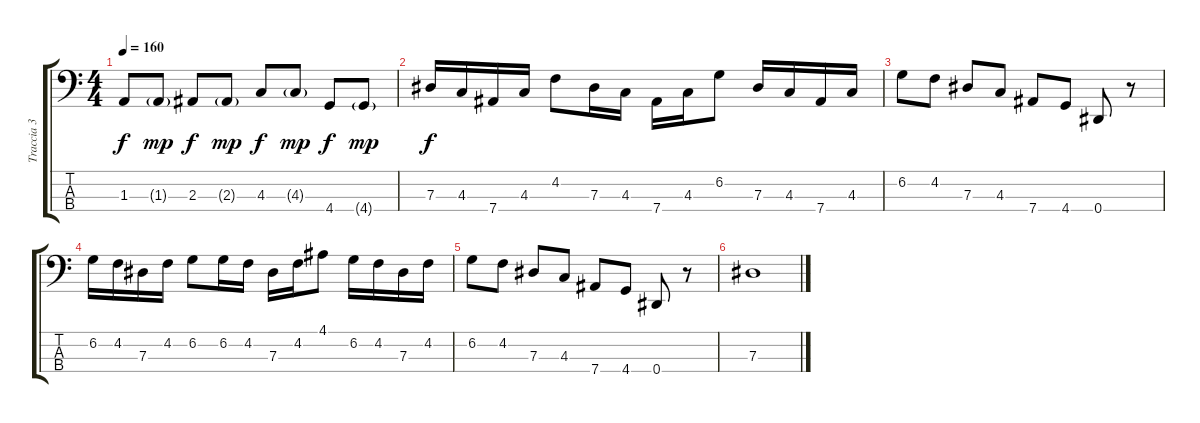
\track ("Traccia 3" "Traccia 3") {instrument electricbassfinger}
\staff {score tabs}
\tuning (Gb2 Db2 Ab1 Eb1) {hide}
\ts (4 4)
\tempo 160
\clef f4
\ks c
1.3.8{dy f} 1.3{g}.8{dy mp} 2.3.8{dy f} 2.3{g}.8{dy mp} 4.3.8{dy f} 4.3{g}.8{dy mp} 4.4.8{dy f} 4.4{g}.8{dy mp} |
7.3.16{dy f} 4.3.16 7.4.16 4.3.16 4.2.8 7.3.16 4.3.16 7.4.16 4.3.16 6.2.8 7.3.16 4.3.16 7.4.16 4.3.16 |
6.2.8 4.2.8 7.3.8 4.3.8 7.4.8 4.4.8 0.4.8 r.8 |
6.2.16 4.2.16 7.3.16 4.2.16 6.2.8 6.2.16 4.2.16 7.3.16 4.2.16 4.1.8 6.2.16 4.2.16 7.3.16 4.2.16 |
6.2.8 4.2.8 7.3.8 4.3.8 7.4.8 4.4.8 0.4.8 r.8 |
7.3.1
